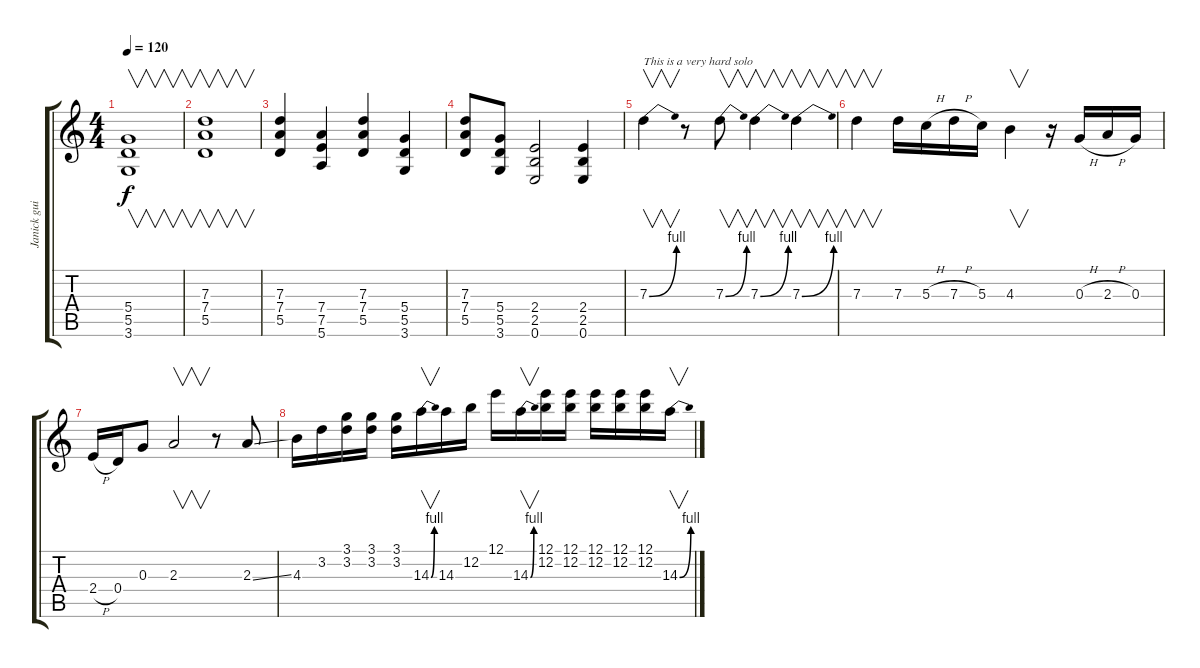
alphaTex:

\track ("Janick guitar solo" "Janick gui") {instrument distortionguitar}
\staff {score tabs}
\tuning (E4 B3 G3 D3 A2 E2) {hide}
\ts (4 4)
\tempo 120
\clef g2
\ks c
(5.4 5.5 3.6).1{v dy f instrument distortionguitar} |
(7.3 7.4 5.5).1{v} |
(7.3 7.4 5.5).4 (7.4 7.5 5.6).4 (7.3 7.4 5.5).4 (5.4 5.5 3.6).4 |
(7.3 7.4 5.5).8 (5.4 5.5 3.6).8 (2.4 2.5 0.6).2 (2.4 2.5 0.6).4 |
7.3{be (bend 0 0 60 4)}.4{v txt "This is a very hard solo"} r.8 7.3{be (bend 0 0 60 4)}.8{v} 7.3{be (bend 0 0 60 4)}.4{v} 7.3{be (bend 0 0 60 4)}.4{v} |
7.3.4{v} 7.3.16 5.3{h}.16 7.3{h}.16 5.3.16 4.3.4{v} r.16 0.3{h}.16 2.3{h}.16 0.3.16 |
2.4{h}.16 0.4.16 0.3.8 2.3.2{v} r.8 2.3{ss}.8 |
4.3.16 3.2.16 (3.1 3.2).16 (3.1 3.2).16 (3.1 3.2).16 14.3{be (bend 0 0 60 4)}.16{v} 14.3.16 12.2.16 12.1.16 14.3{be (bend 0 0 60 4)}.16{v} (12.1 12.2).16 (12.1 12.2).16 (12.1 12.2).16 (12.1 12.2).16 (12.1 12.2).16 14.3{be (bend 0 0 60 4)}.16{v}
